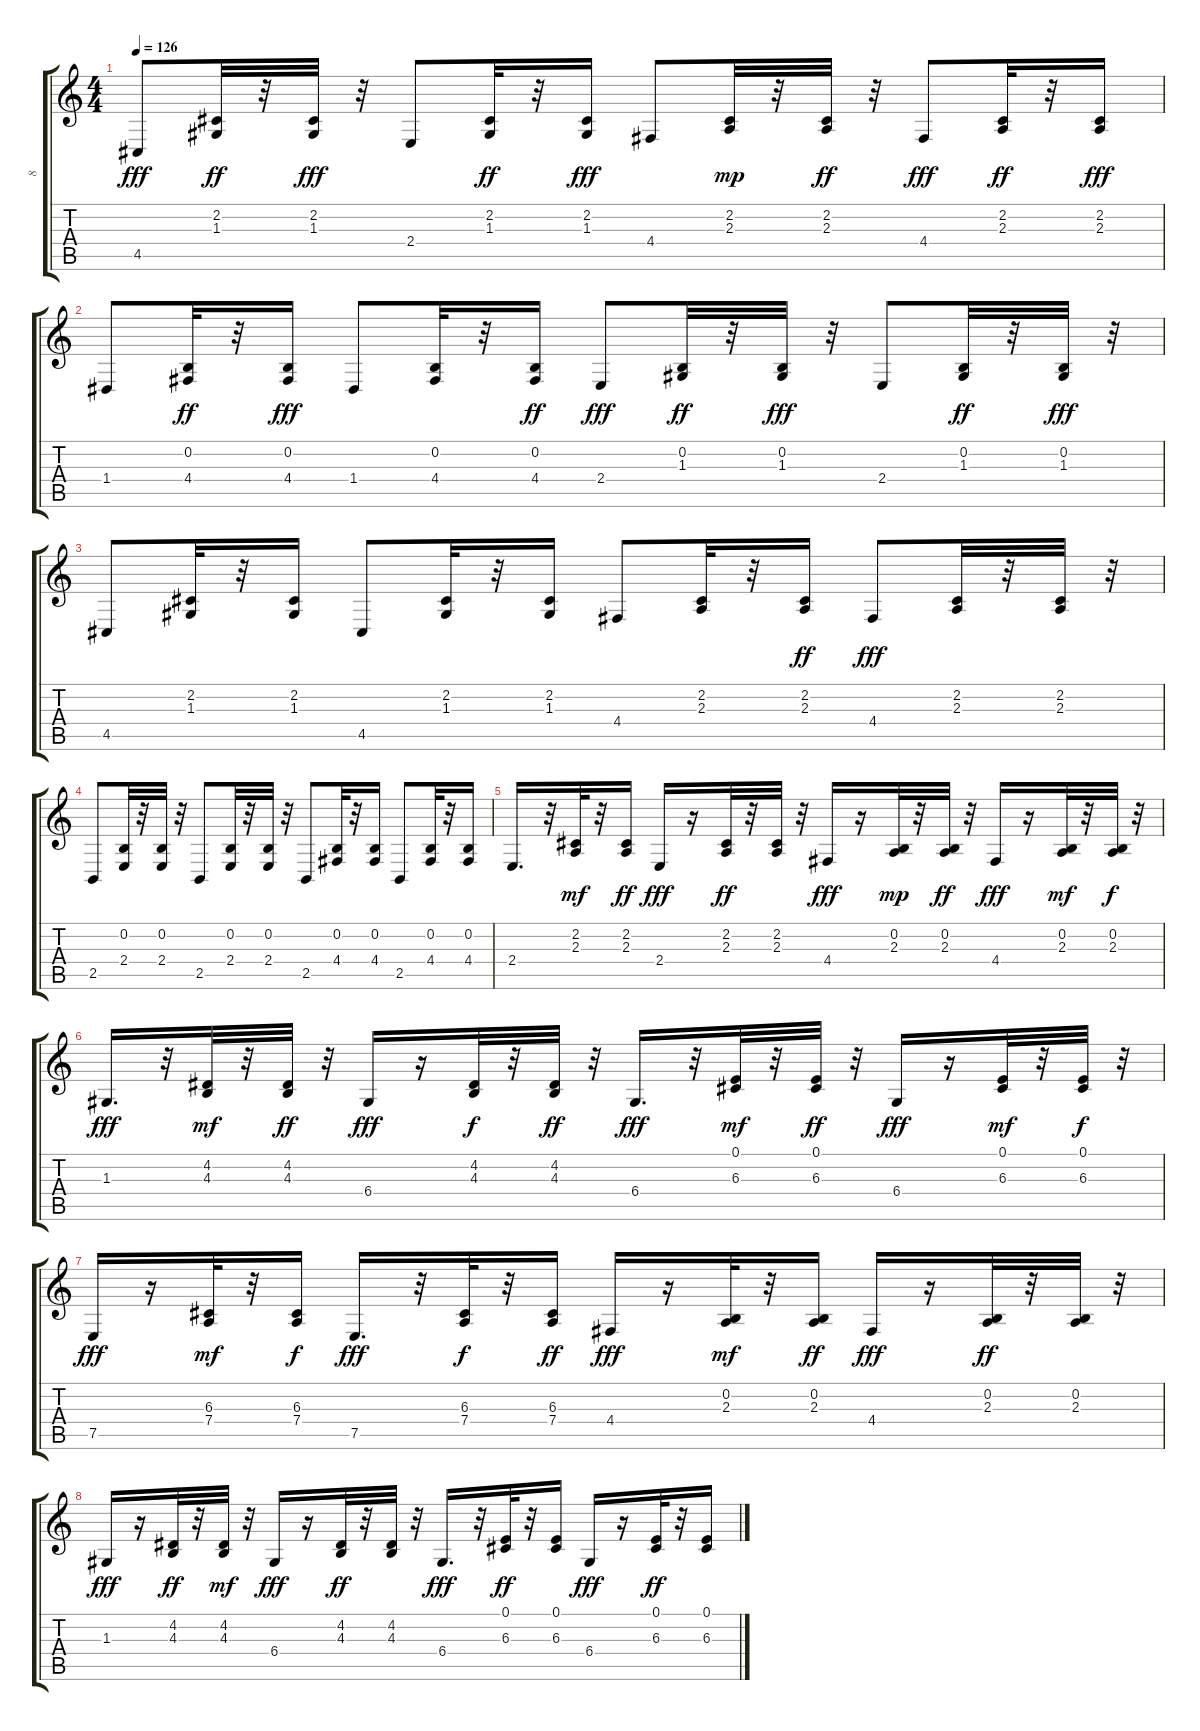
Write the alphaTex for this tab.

\track ("8" "8") {instrument clavinet}
\staff {score tabs}
\tuning (E4 B3 G3 D3 A2 E2) {hide}
\ts (4 4)
\tempo 126
\clef g2
\ks c
4.5.8{dy fff} (2.2 1.3).32{dy ff} r.32 (2.2 1.3).32{dy fff} r.32 2.4.8 (2.2 1.3).32{dy ff} r.32 (2.2 1.3).16{dy fff} 4.4.8 (2.2 2.3).32{dy mp} r.32 (2.2 2.3).32{dy ff} r.32 4.4.8{dy fff} (2.2 2.3).32{dy ff} r.32 (2.2 2.3).16{dy fff} |
1.4.8 (0.2 4.4).32{dy ff} r.32 (0.2 4.4).16{dy fff} 1.4.8 (0.2 4.4).32 r.32 (0.2 4.4).16{dy ff} 2.4.8{dy fff} (0.2 1.3).32{dy ff} r.32 (0.2 1.3).32{dy fff} r.32 2.4.8 (0.2 1.3).32{dy ff} r.32 (0.2 1.3).32{dy fff} r.32 |
4.5.8 (2.2 1.3).32 r.32 (2.2 1.3).16 4.5.8 (2.2 1.3).32 r.32 (2.2 1.3).16 4.4.8 (2.2 2.3).32 r.32 (2.2 2.3).16{dy ff} 4.4.8{dy fff} (2.2 2.3).32 r.32 (2.2 2.3).32 r.32 |
2.5.8 (0.2 2.4).32 r.32 (0.2 2.4).32 r.32 2.5.8 (0.2 2.4).32 r.32 (0.2 2.4).32 r.32 2.5.8 (0.2 4.4).32 r.32 (0.2 4.4).16 2.5.8 (0.2 4.4).32 r.32 (0.2 4.4).16 |
2.4.16{d} r.32 (2.2 2.3).32{dy mf} r.32 (2.2 2.3).16{dy ff} 2.4.16{dy fff} r.16 (2.2 2.3).32{dy ff} r.32 (2.2 2.3).32 r.32 4.4.16{dy fff} r.16 (0.2 2.3).32{dy mp} r.32 (0.2 2.3).32{dy ff} r.32 4.4.16{dy fff} r.16 (0.2 2.3).32{dy mf} r.32 (0.2 2.3).32{dy f} r.32 |
1.3.16{d dy fff} r.32 (4.2 4.3).32{dy mf} r.32 (4.2 4.3).32{dy ff} r.32 6.4.16{dy fff} r.16 (4.2 4.3).32{dy f} r.32 (4.2 4.3).32{dy ff} r.32 6.4.16{d dy fff} r.32 (0.1 6.3).32{dy mf} r.32 (0.1 6.3).32{dy ff} r.32 6.4.16{dy fff} r.16 (0.1 6.3).32{dy mf} r.32 (0.1 6.3).32{dy f} r.32 |
7.5.16{dy fff} r.16 (6.3 7.4).32{dy mf} r.32 (6.3 7.4).16{dy f} 7.5.16{d dy fff} r.32 (6.3 7.4).32{dy f} r.32 (6.3 7.4).16{dy ff} 4.4.16{dy fff} r.16 (0.2 2.3).32{dy mf} r.32 (0.2 2.3).16{dy ff} 4.4.16{dy fff} r.16 (0.2 2.3).32{dy ff} r.32 (0.2 2.3).32 r.32 |
1.3.16{dy fff} r.16 (4.2 4.3).32{dy ff} r.32 (4.2 4.3).32{dy mf} r.32 6.4.16{dy fff} r.16 (4.2 4.3).32{dy ff} r.32 (4.2 4.3).32 r.32 6.4.16{d dy fff} r.32 (0.1 6.3).32{dy ff} r.32 (0.1 6.3).16 6.4.16{dy fff} r.16 (0.1 6.3).32{dy ff} r.32 (0.1 6.3).16
